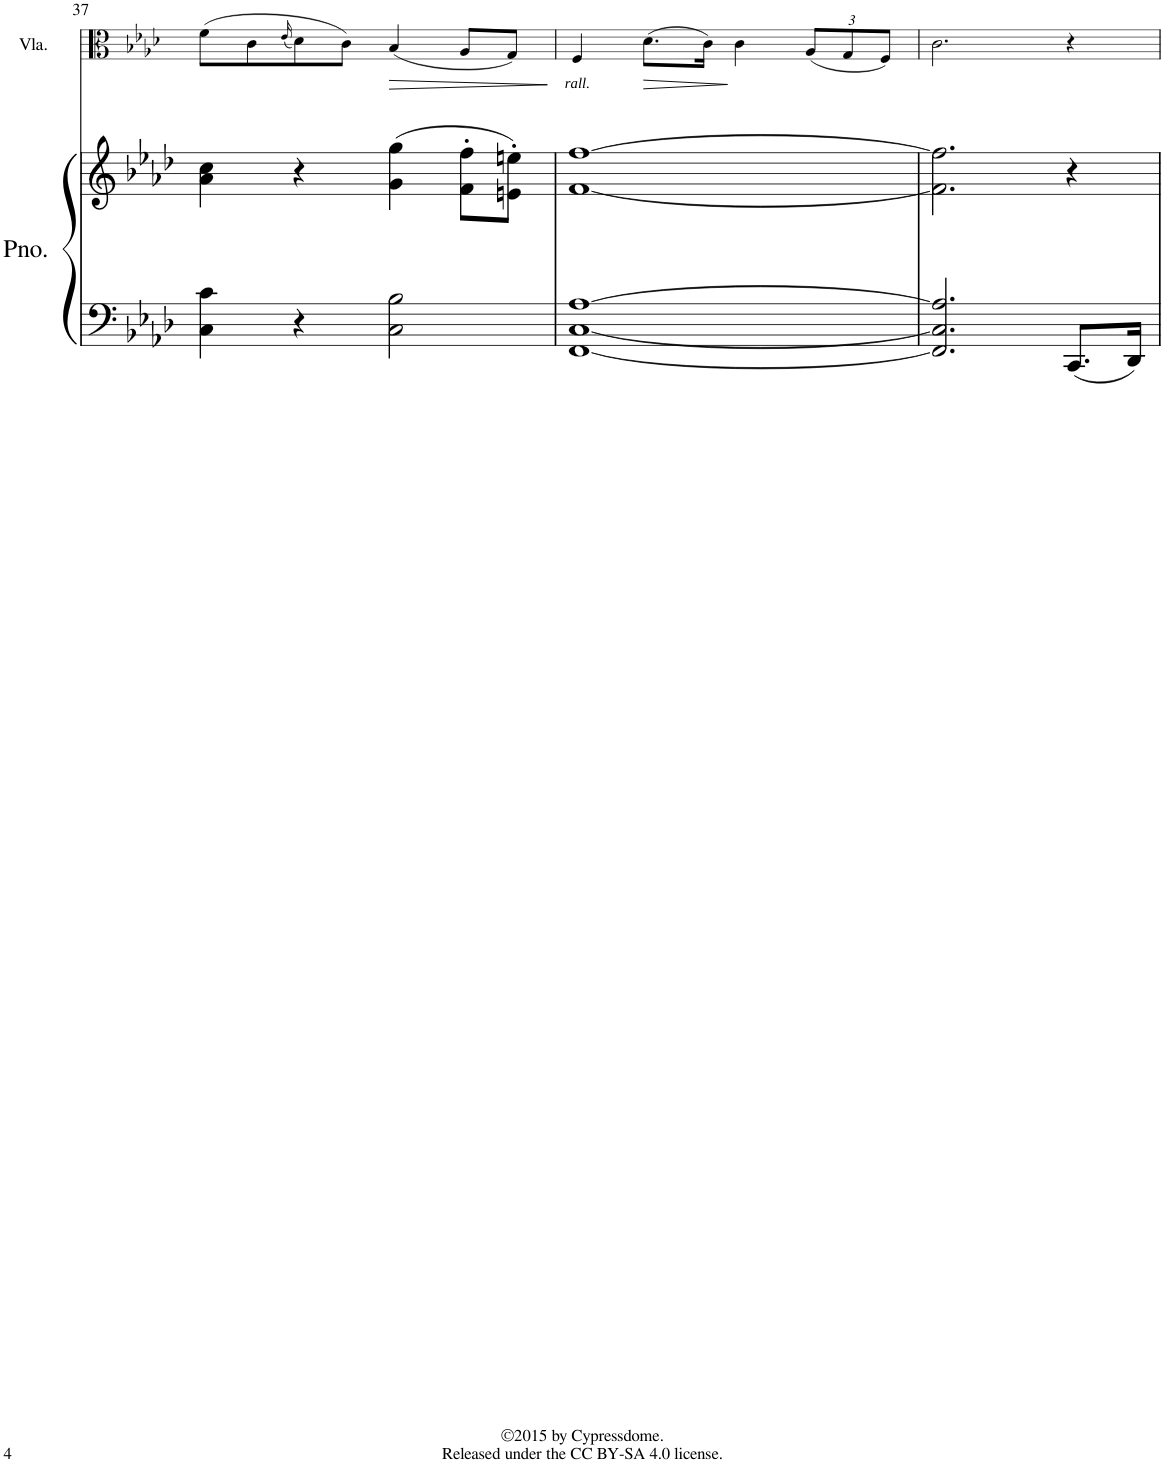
**kern	**kern	**kern	**dynam
*part2	*part2	*part1	*part1
*staff3	*staff2	*staff1	*staff1
*I"Piano	*	*I"Viola	*
*I'Pno.	*	*I'Vla.	*
!!LO:PB:g=z
*clefF4	*clefG2	*clefC3	*
*k[b-e-a-d-]	*k[b-e-a-d-]	*k[b-e-a-d-]	*
*M4/4	*M4/4	*M4/4	*
=37	=37	=37	=37
4C\ 4c\	4a-\ 4cc\	(8f\L	.
.	.	8c\	.
.	.	(16qe-/	.
4r	4r	8d-\)	.
.	.	8c\J)	.
!	!	!	!LO:HP:b
2C\ 2B-\	(4g\ 4gg\	(4B-/	>
.	8f\' 8ff\'L	8A-/L	.
.	8en\' 8een\'J)	8G/J)	.
.	.	.	]
=38	=38	=38	=38
!	!	!	!LO:DY:b
[1FF [1C [1A-	[1f [1ff	4F/	other-dynamics
!	!	!	!LO:HP:b
.	.	(8.d-\L	>
.	.	16c\Jk)	.
.	.	4c\	]
*	*	*Xbrackettup	*
.	.	(12A-/L	.
.	.	12G/	.
.	.	12F/J)	.
=39	=39	=39	=39
2.FF/] 2.C/] 2.A-/]	2.f\] 2.ff\]	2.c\	.
8.CC/L	4r	4r	.
16DD-/Jk	.	.	.
=	=	=	=
*-	*-	*-	*-
